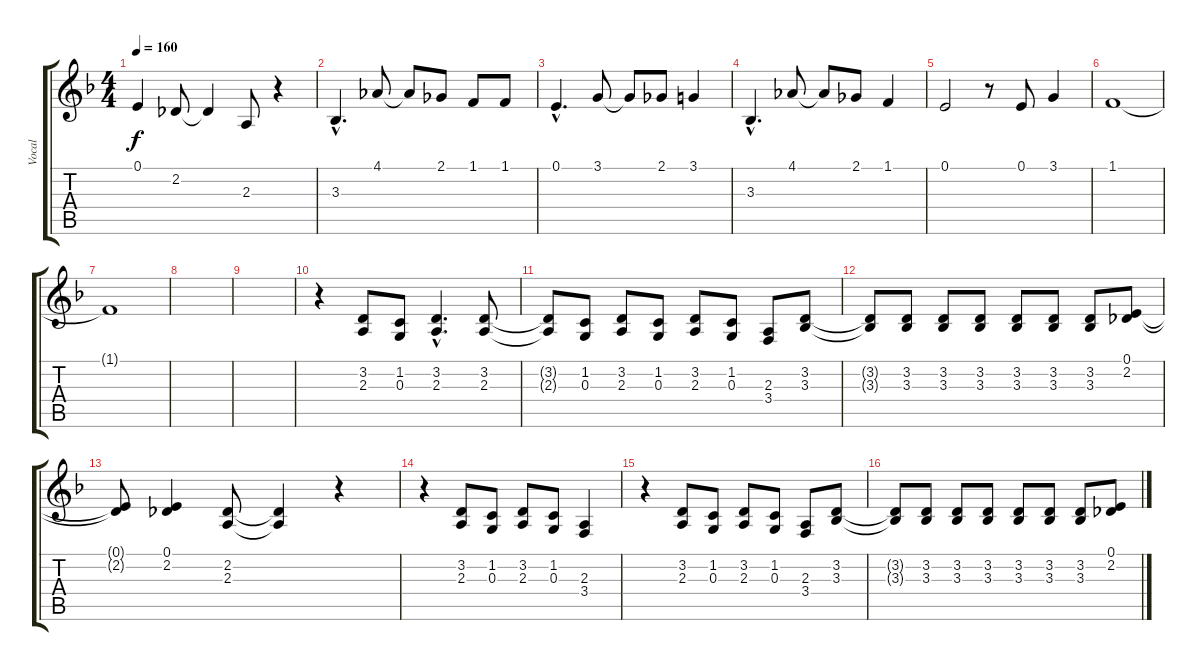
\track ("Vocal" "Vocal") {instrument trumpet}
\staff {score tabs}
\tuning (E4 B3 G3 D3 A2 E2) {hide}
\ts (4 4)
\tempo 160
\clef g2
\ks f
0.1.4{dy f} 2.2.8 2.2{t}.4 2.3.8 r.4 |
3.3{hac}.4{d} 4.1.8 4.1{t}.8 2.1.8 1.1.8 1.1.8 |
0.1{hac}.4{d} 3.1.8 3.1{t}.8 2.1.8 3.1.4 |
3.3{hac}.4{d} 4.1.8 4.1{t}.8 2.1.8 1.1.4 |
0.1.2 r.8 0.1.8 3.1.4 |
1.1.1 |
1.1{t}.1 |
|
|
r.4 (3.2 2.3).8 (1.2 0.3).8 (3.2{hac} 2.3{hac}).4{d} (3.2 2.3).8 |
(3.2{t} 2.3{t}).8 (1.2 0.3).8 (3.2 2.3).8 (1.2 0.3).8 (3.2 2.3).8 (1.2 0.3).8 (2.3 3.4).8 (3.2 3.3).8 |
(3.2{t} 3.3{t}).8 (3.2 3.3).8 (3.2 3.3).8 (3.2 3.3).8 (3.2 3.3).8 (3.2 3.3).8 (3.2 3.3).8 (0.1 2.2).8 |
(0.1{t} 2.2{t}).8 (0.1 2.2).4 (2.2 2.3).8 (2.2{t} 2.3{t}).4 r.4 |
r.4 (3.2 2.3).8 (1.2 0.3).8 (3.2 2.3).8 (1.2 0.3).8 (2.3 3.4).4 |
r.4 (3.2 2.3).8 (1.2 0.3).8 (3.2 2.3).8 (1.2 0.3).8 (2.3 3.4).8 (3.2 3.3).8 |
(3.2{t} 3.3{t}).8 (3.2 3.3).8 (3.2 3.3).8 (3.2 3.3).8 (3.2 3.3).8 (3.2 3.3).8 (3.2 3.3).8 (0.1 2.2).8
